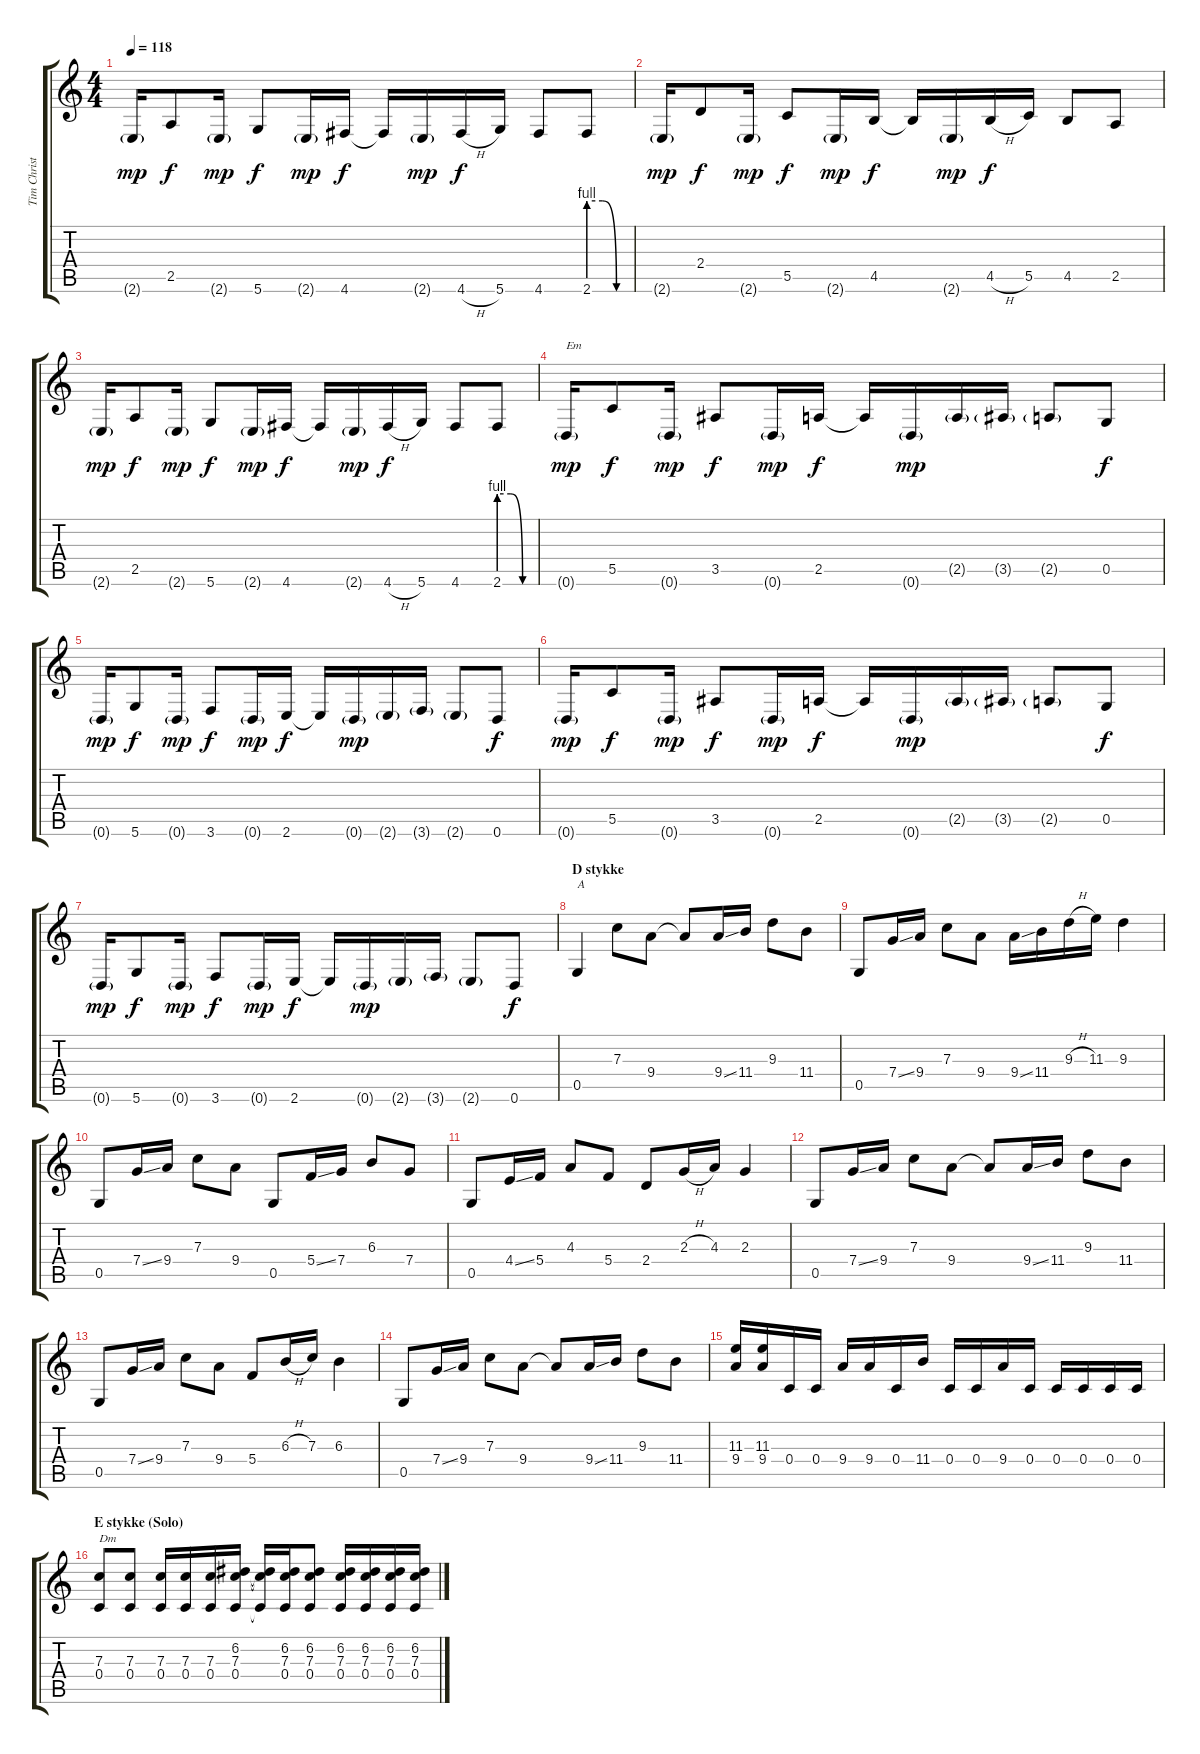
\track ("Tim Christensen (Guitar 1)" "Tim Christ") {instrument distortionguitar}
\staff {score tabs}
\tuning (D4 A3 F3 C3 G2 D2) {hide}
\ts (4 4)
\tempo 118
\clef g2
\ks c
2.6{g}.16{dy mp} 2.5.8{dy f} 2.6{g}.16{dy mp} 5.6.8{dy f} 2.6{g}.16{dy mp} 4.6.16{dy f} 4.6{t}.16 2.6{g}.16{dy mp} 4.6{h}.16{dy f} 5.6.16 4.6.8 2.6{be (custom 0 4 20 4 40 0 60 0)}.8 |
2.6{g}.16{dy mp} 2.4.8{dy f} 2.6{g}.16{dy mp} 5.5.8{dy f} 2.6{g}.16{dy mp} 4.5.16{dy f} 4.5{t}.16 2.6{g}.16{dy mp} 4.5{h}.16{dy f} 5.5.16 4.5.8 2.5.8 |
2.6{g}.16{dy mp} 2.5.8{dy f} 2.6{g}.16{dy mp} 5.6.8{dy f} 2.6{g}.16{dy mp} 4.6.16{dy f} 4.6{t}.16 2.6{g}.16{dy mp} 4.6{h}.16{dy f} 5.6.16 4.6.8 2.6{be (custom 0 4 20 4 40 0 60 0)}.8 |
0.6{g}.16{txt "Em" dy mp} 5.5.8{dy f} 0.6{g}.16{dy mp} 3.5.8{dy f} 0.6{g}.16{dy mp} 2.5.16{dy f} 2.5{t}.16 0.6{g}.16{dy mp} 2.5{g}.16 3.5{g}.16 2.5{g}.8 0.5.8{dy f} |
0.6{g}.16{dy mp} 5.6.8{dy f} 0.6{g}.16{dy mp} 3.6.8{dy f} 0.6{g}.16{dy mp} 2.6.16{dy f} 2.6{t}.16 0.6{g}.16{dy mp} 2.6{g}.16 3.6{g}.16 2.6{g}.8 0.6.8{dy f} |
0.6{g}.16{dy mp} 5.5.8{dy f} 0.6{g}.16{dy mp} 3.5.8{dy f} 0.6{g}.16{dy mp} 2.5.16{dy f} 2.5{t}.16 0.6{g}.16{dy mp} 2.5{g}.16 3.5{g}.16 2.5{g}.8 0.5.8{dy f} |
0.6{g}.16{dy mp} 5.6.8{dy f} 0.6{g}.16{dy mp} 3.6.8{dy f} 0.6{g}.16{dy mp} 2.6.16{dy f} 2.6{t}.16 0.6{g}.16{dy mp} 2.6{g}.16 3.6{g}.16 2.6{g}.8 0.6.8{dy f} |
\section ("" "D stykke")
0.5.4{txt "A"} 7.3.8 9.4.8 9.4{t}.8 9.4{ss}.16 11.4.16 9.3.8 11.4.8 |
0.5.8 7.4{ss}.16 9.4.16 7.3.8 9.4.8 9.4{ss}.16 11.4.16 9.3{h}.16 11.3.16 9.3.4 |
0.5.8 7.4{ss}.16 9.4.16 7.3.8 9.4.8 0.5.8 5.4{ss}.16 7.4.16 6.3.8 7.4.8 |
0.5.8 4.4{ss}.16 5.4.16 4.3.8 5.4.8 2.4.8 2.3{h}.16 4.3.16 2.3.4 |
0.5.8 7.4{ss}.16 9.4.16 7.3.8 9.4.8 9.4{t}.8 9.4{ss}.16 11.4.16 9.3.8 11.4.8 |
0.5.8 7.4{ss}.16 9.4.16 7.3.8 9.4.8 5.4.8 6.3{h}.16 7.3.16 6.3.4 |
0.5.8 7.4{ss}.16 9.4.16 7.3.8 9.4.8 9.4{t}.8 9.4{ss}.16 11.4.16 9.3.8 11.4.8 |
(11.3 9.4).16 (11.3 9.4).16 0.4.16 0.4.16 9.4.16 9.4.16 0.4.16 11.4.16 0.4.16 0.4.16 9.4.16 0.4.16 0.4.16 0.4.16 0.4.16 0.4.16 |
\section ("" "E stykke (Solo)")
(7.3 0.4).8{txt "Dm" volume 11 balance 8} (7.3 0.4).8 (7.3 0.4).16 (7.3 0.4).16 (7.3 0.4).16 (6.2 7.3 0.4).16 (6.2{t} 7.3{t} 0.4{t}).16 (6.2 7.3 0.4).16 (6.2 7.3 0.4).8 (6.2 7.3 0.4).16 (6.2 7.3 0.4).16 (6.2 7.3 0.4).16 (6.2 7.3 0.4).16
